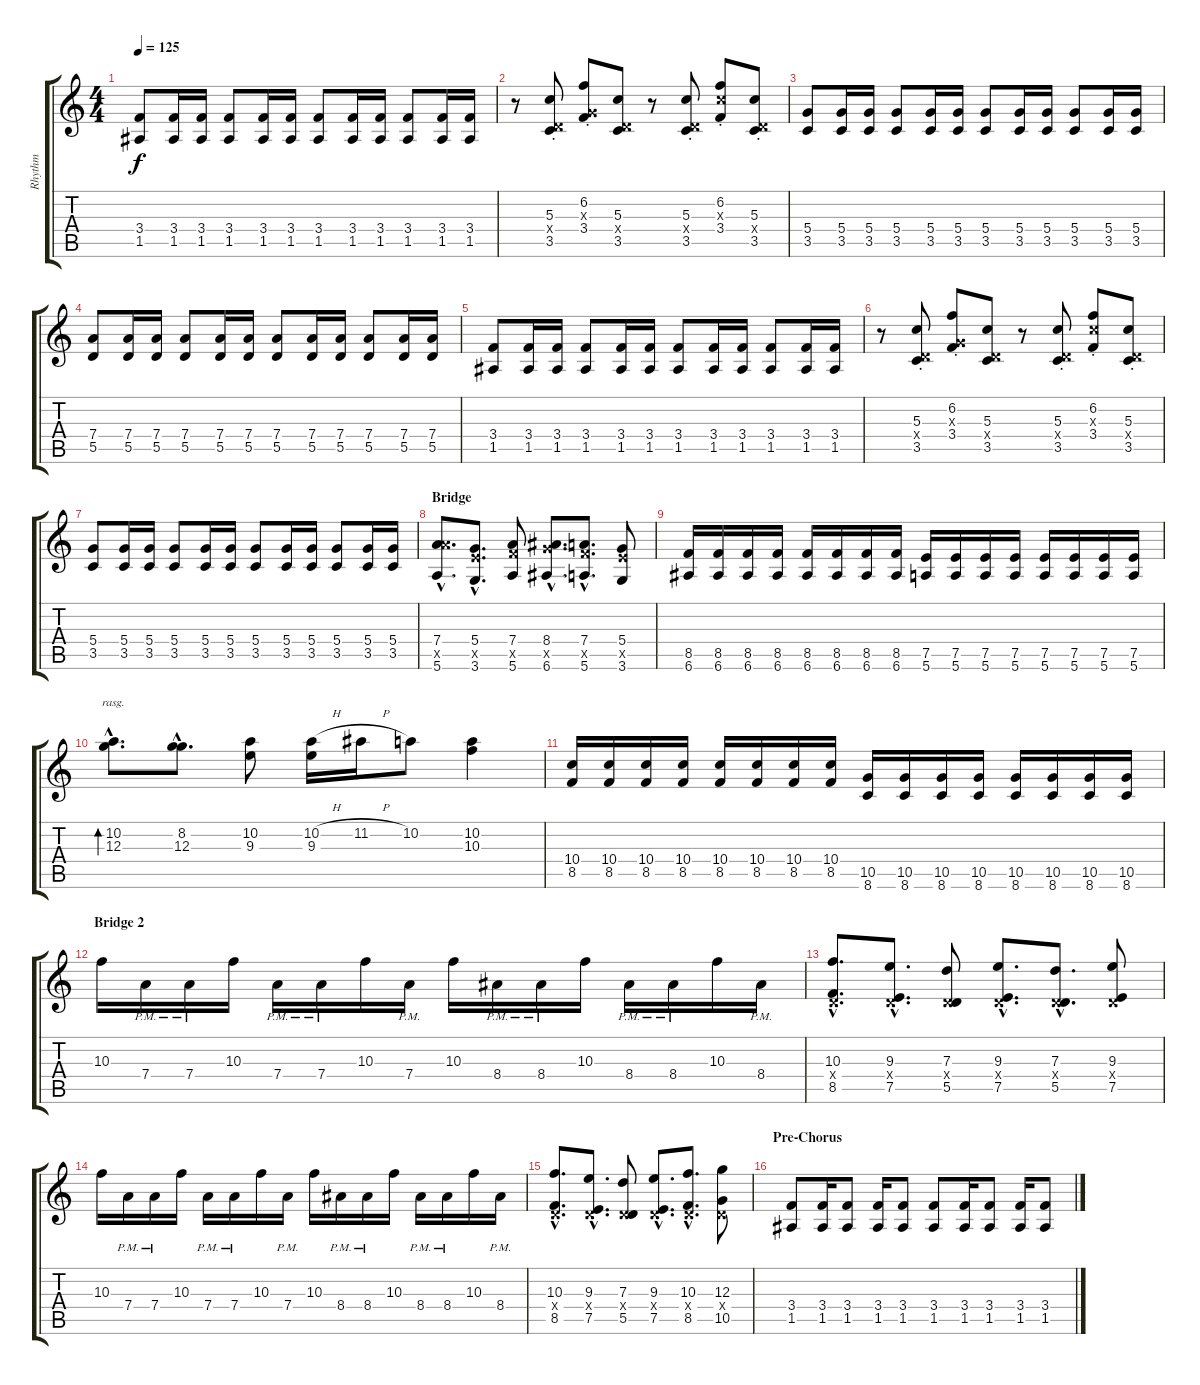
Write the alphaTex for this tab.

\track ("Rhythm" "Rhythm") {instrument distortionguitar}
\staff {score tabs}
\tuning (E4 B3 G3 D3 A2 E2) {hide}
\ts (4 4)
\tempo 125
\clef g2
\ks c
(3.4 1.5).8{dy f} (3.4 1.5).16 (3.4 1.5).16 (3.4 1.5).8 (3.4 1.5).16 (3.4 1.5).16 (3.4 1.5).8 (3.4 1.5).16 (3.4 1.5).16 (3.4 1.5).8 (3.4 1.5).16 (3.4 1.5).16 |
r.8 (5.3{st} 0.4{x} 3.5{st}).8 (6.2{st} 0.3{x} 3.4{st}).8 (5.3 0.4{x} 3.5).8 r.8 (5.3{st} 0.4{x} 3.5{st}).8 (6.2{st} 5.3{x} 3.4{st}).8 (5.3{st} 0.4{x} 3.5{st}).8 |
(5.4 3.5).8 (5.4 3.5).16 (5.4 3.5).16 (5.4 3.5).8 (5.4 3.5).16 (5.4 3.5).16 (5.4 3.5).8 (5.4 3.5).16 (5.4 3.5).16 (5.4 3.5).8 (5.4 3.5).16 (5.4 3.5).16 |
(7.4 5.5).8 (7.4 5.5).16 (7.4 5.5).16 (7.4 5.5).8 (7.4 5.5).16 (7.4 5.5).16 (7.4 5.5).8 (7.4 5.5).16 (7.4 5.5).16 (7.4 5.5).8 (7.4 5.5).16 (7.4 5.5).16 |
(3.4 1.5).8 (3.4 1.5).16 (3.4 1.5).16 (3.4 1.5).8 (3.4 1.5).16 (3.4 1.5).16 (3.4 1.5).8 (3.4 1.5).16 (3.4 1.5).16 (3.4 1.5).8 (3.4 1.5).16 (3.4 1.5).16 |
r.8 (5.3{st} 0.4{x} 3.5{st}).8 (6.2{st} 0.3{x} 3.4{st}).8 (5.3 0.4{x} 3.5).8 r.8 (5.3{st} 0.4{x} 3.5{st}).8 (6.2{st} 5.3{x} 3.4{st}).8 (5.3{st} 0.4{x} 3.5{st}).8 |
(5.4 3.5).8 (5.4 3.5).16 (5.4 3.5).16 (5.4 3.5).8 (5.4 3.5).16 (5.4 3.5).16 (5.4 3.5).8 (5.4 3.5).16 (5.4 3.5).16 (5.4 3.5).8 (5.4 3.5).16 (5.4 3.5).16 |
\section ("" "Bridge")
(7.4{hac} 12.5{hac x} 5.6{hac}).8{d} (5.4{hac} 7.5{hac x} 3.6{hac}).8{d} (7.4 8.5{x} 5.6).8 (8.4{hac} 10.5{hac x} 6.6{hac}).8{d} (7.4{hac} 8.5{hac x} 5.6{hac}).8{d} (5.4 7.5{x} 3.6).8 |
(8.5 6.6).16 (8.5 6.6).16 (8.5 6.6).16 (8.5 6.6).16 (8.5 6.6).16 (8.5 6.6).16 (8.5 6.6).16 (8.5 6.6).16 (7.5 5.6).16 (7.5 5.6).16 (7.5 5.6).16 (7.5 5.6).16 (7.5 5.6).16 (7.5 5.6).16 (7.5 5.6).16 (7.5 5.6).16 |
(10.2{hac} 12.3{hac}).8{d bd 480 rasg ii} (8.2{hac} 12.3{hac}).8{d} (10.2 9.3).8 (10.2{h} 9.3).16 11.2{h}.16 10.2.8 (10.2 10.3).4 |
(10.4 8.5).16 (10.4 8.5).16 (10.4 8.5).16 (10.4 8.5).16 (10.4 8.5).16 (10.4 8.5).16 (10.4 8.5).16 (10.4 8.5).16 (10.5 8.6).16 (10.5 8.6).16 (10.5 8.6).16 (10.5 8.6).16 (10.5 8.6).16 (10.5 8.6).16 (10.5 8.6).16 (10.5 8.6).16 |
\section ("" "Bridge 2")
10.3.16 7.4{pm}.16 7.4{pm}.16 10.3.16 7.4{pm}.16 7.4{pm}.16 10.3.16 7.4{pm}.16 10.3.16 8.4{pm}.16 8.4{pm}.16 10.3.16 8.4{pm}.16 8.4{pm}.16 10.3.16 8.4{pm}.16 |
(10.3{hac} 0.4{hac x} 8.5{hac}).8{d} (9.3{hac} 0.4{hac x} 7.5{hac}).8{d} (7.3 0.4{x} 5.5).8 (9.3{hac} 0.4{hac x} 7.5{hac}).8{d} (7.3{hac} 0.4{hac x} 5.5{hac}).8{d} (9.3 0.4{x} 7.5).8 |
10.3.16 7.4{pm}.16 7.4{pm}.16 10.3.16 7.4{pm}.16 7.4{pm}.16 10.3.16 7.4{pm}.16 10.3.16 8.4{pm}.16 8.4{pm}.16 10.3.16 8.4{pm}.16 8.4{pm}.16 10.3.16 8.4{pm}.16 |
(10.3{hac} 0.4{hac x} 8.5{hac}).8{d} (9.3{hac} 0.4{hac x} 7.5{hac}).8{d} (7.3 0.4{x} 5.5).8 (9.3{hac} 0.4{hac x} 7.5{hac}).8{d} (10.3{hac} 0.4{hac x} 8.5{hac}).8{d} (12.3 0.4{x} 10.5).8 |
\section ("" "Pre-Chorus")
(3.4 1.5).8 (3.4 1.5).16 (3.4 1.5).8 (3.4 1.5).16 (3.4 1.5).8 (3.4 1.5).8 (3.4 1.5).16 (3.4 1.5).8 (3.4 1.5).16 (3.4 1.5).8
